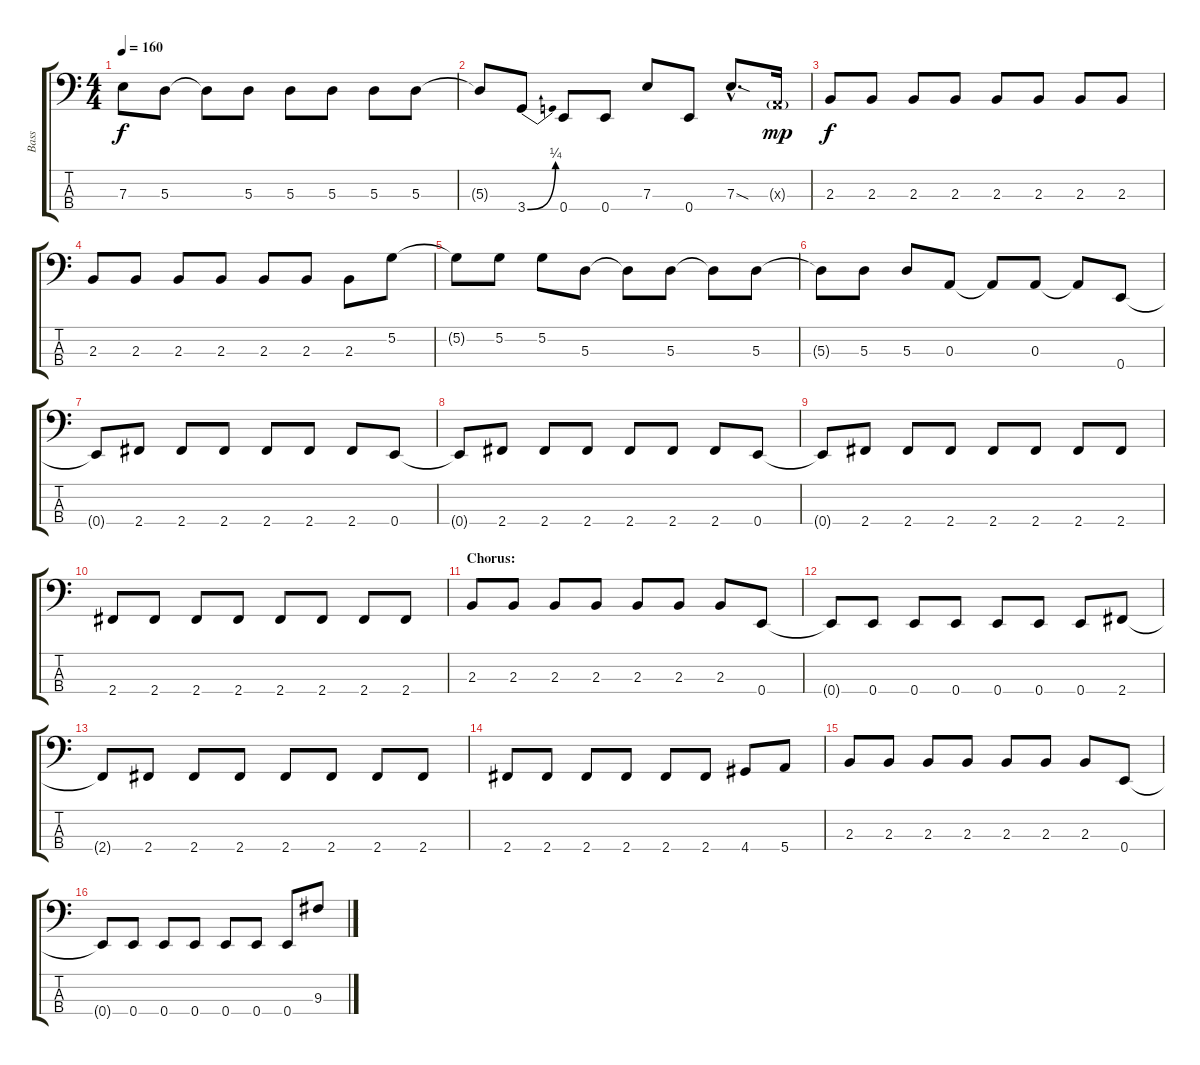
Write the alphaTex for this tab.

\track ("Bass" "Bass") {instrument electricbasspick}
\staff {score tabs}
\tuning (G2 D2 A1 E1) {hide}
\ts (4 4)
\tempo 160
\clef f4
\ks c
7.3{t}.8{dy f} 5.3.8 5.3{t}.8 5.3.8 5.3.8 5.3.8 5.3.8 5.3.8 |
5.3{t}.8 3.4{be (bend 0 0 60 1)}.8 0.4.8 0.4.8 7.3.8 0.4.8 7.3{sod hac}.8{d} 0.3{g x}.16{dy mp} |
2.3.8{dy f} 2.3.8 2.3.8 2.3.8 2.3.8 2.3.8 2.3.8 2.3.8 |
2.3.8 2.3.8 2.3.8 2.3.8 2.3.8 2.3.8 2.3.8 5.2.8 |
5.2{t}.8 5.2.8 5.2.8 5.3.8 5.3{t}.8 5.3.8 5.3{t}.8 5.3.8 |
5.3{t}.8 5.3.8 5.3.8 0.3.8 0.3{t}.8 0.3.8 0.3{t}.8 0.4.8 |
0.4{t}.8 2.4.8 2.4.8 2.4.8 2.4.8 2.4.8 2.4.8 0.4.8 |
0.4{t}.8 2.4.8 2.4.8 2.4.8 2.4.8 2.4.8 2.4.8 0.4.8 |
0.4{t}.8 2.4.8 2.4.8 2.4.8 2.4.8 2.4.8 2.4.8 2.4.8 |
2.4.8 2.4.8 2.4.8 2.4.8 2.4.8 2.4.8 2.4.8 2.4.8 |
\section ("" "Chorus:")
2.3.8 2.3.8 2.3.8 2.3.8 2.3.8 2.3.8 2.3.8 0.4.8 |
0.4{t}.8 0.4.8 0.4.8 0.4.8 0.4.8 0.4.8 0.4.8 2.4.8 |
2.4{t}.8 2.4.8 2.4.8 2.4.8 2.4.8 2.4.8 2.4.8 2.4.8 |
2.4.8 2.4.8 2.4.8 2.4.8 2.4.8 2.4.8 4.4.8 5.4.8 |
2.3.8 2.3.8 2.3.8 2.3.8 2.3.8 2.3.8 2.3.8 0.4.8 |
0.4{t}.8 0.4.8 0.4.8 0.4.8 0.4.8 0.4.8 0.4.8 9.3.8
